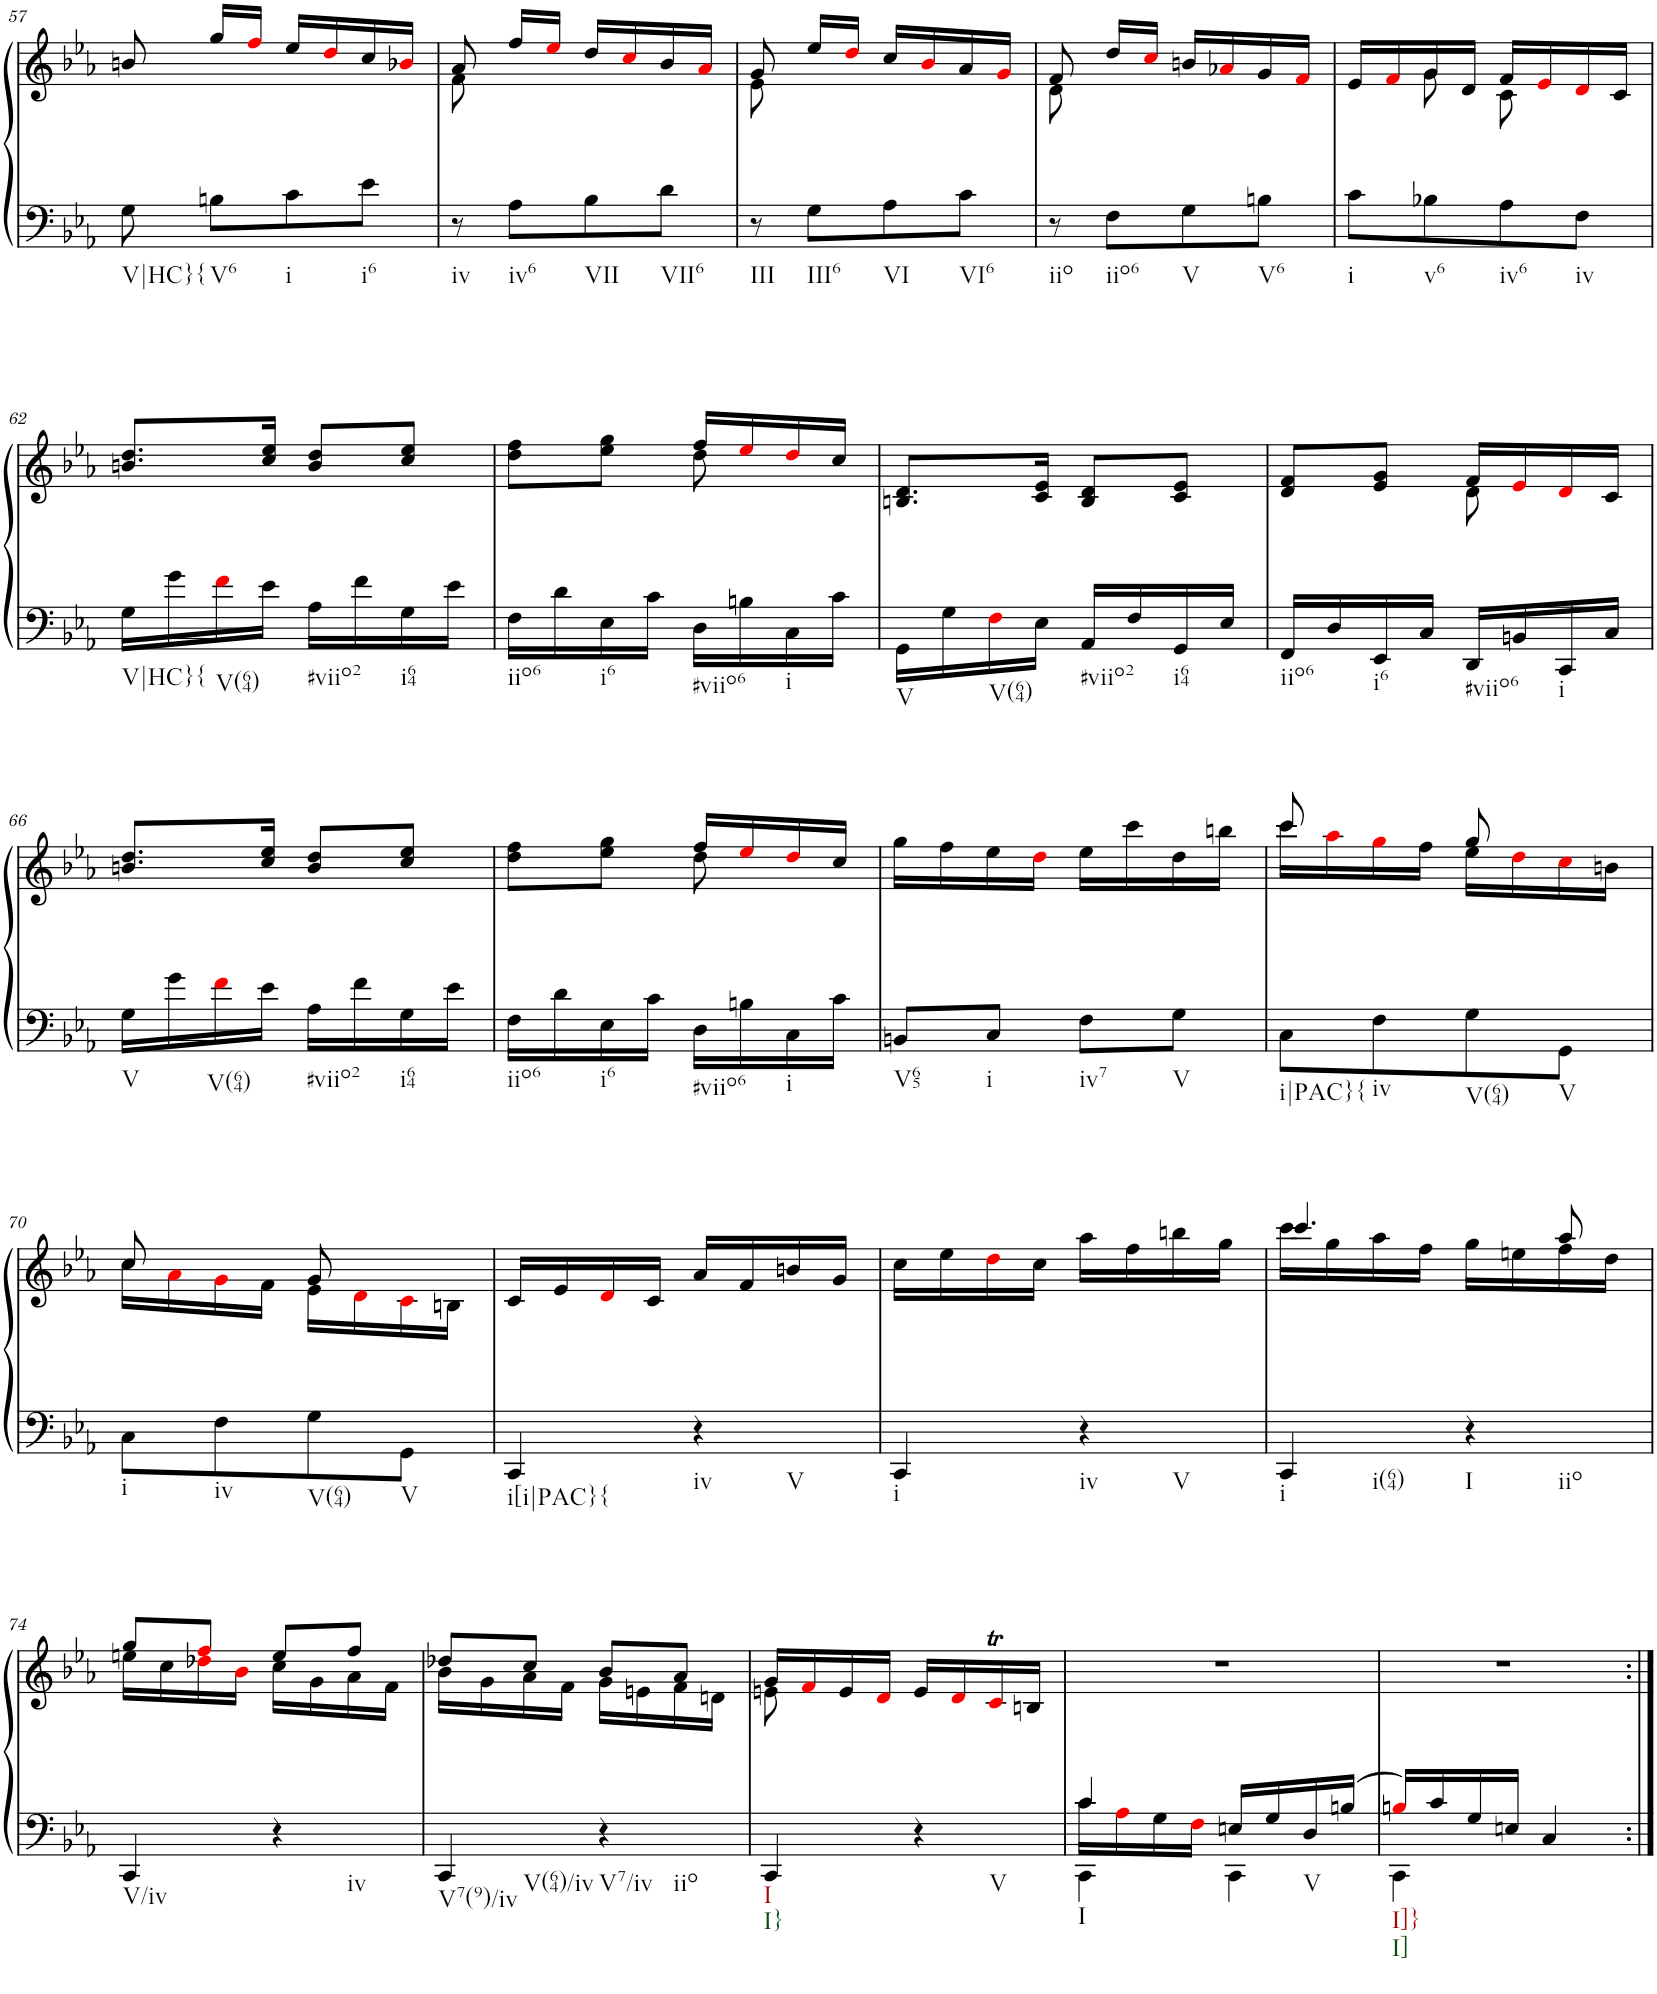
**kern	**kern
*part1	*part1
*staff2	*staff1
*I"Piano	*
*I'Pno.	*
!!LO:PB:g=z
*clefF4	*clefG2
*k[b-e-a-]	*k[b-e-a-]
*M2/4	*M2/4
=57	=57
!LO:TX:b:t=V|HC}{	!
8G\	8bn/
!LO:TX:b:t=V6	!
8Bn\L	16gg/LL
.	16ffi/JJ
!LO:TX:b:t=i	!
8c\	16ee-/LL
.	16ddi/
!LO:TX:b:t=i6	!
8e-\J	16cc/
.	16b-Xi/JJ
=58	=58
*	*^
!LO:TX:b:t=iv	!	!
8r	8a-/	8f\
!LO:TX:b:t=iv6	!	!
8A-\L	16ff/LL	4.ryy
.	16ee-i/JJ	.
!LO:TX:b:t=VII	!	!
8B-\	16dd/LL	.
.	16cci/	.
!LO:TX:b:t=VII6	!	!
8d\J	16b-/	.
.	16a-i/JJ	.
=59	=59	=59
!LO:TX:b:t=III	!	!
8r	8g/	8e-\
!LO:TX:b:t=III6	!	!
8G\L	16ee-/LL	4.ryy
.	16ddi/JJ	.
!LO:TX:b:t=VI	!	!
8A-\	16cc/LL	.
.	16b-i/	.
!LO:TX:b:t=VI6	!	!
8c\J	16a-/	.
.	16gi/JJ	.
=60	=60	=60
!LO:TX:b:t=iio	!	!
8r	8f/	8d\
!LO:TX:b:t=iio6	!	!
8F\L	16dd/LL	4.ryy
.	16cci/JJ	.
!LO:TX:b:t=V	!	!
8G\	16bn/LL	.
.	16a-Xi/	.
!LO:TX:b:t=V6	!	!
8Bn\J	16g/	.
.	16fi/JJ	.
=61	=61	=61
!LO:TX:b:t=i	!	!
8c\L	16e-/LL	8ryy
.	16fi/	.
!LO:TX:b:t=v6	!	!
8B-X\	16g/	8g\
.	16d/JJ	.
!LO:TX:b:t=iv6	!	!
8A-\	16f/LL	8c\
.	16e-i/	.
!LO:TX:b:t=iv	!	!
8F\J	16di/	8ryy
.	16c/JJ	.
*	*v	*v
!!LO:LB:g=z
=62	=62
!LO:TX:b:t=V|HC}{	!
16G\LL	8.bn/ 8.dd/L
16g\	.
!LO:TX:b:t=V(64)	!
16fi\	.
16e-\JJ	16cc/ 16ee-/Jk
!LO:TX:b:t=#viio2	!
16A-\LL	8b/ 8dd/L
16f\	.
!LO:TX:b:t=i64	!
16G\	8cc/ 8ee-/J
16e-\JJ	.
=63	=63
*	*^
!LO:TX:b:t=iio6	!	!
16F\LL	8dd\ 8ff\L	4ryy
16d\	.	.
!LO:TX:b:t=i6	!	!
16E-\	8ee-\ 8gg\J	.
16c\JJ	.	.
!LO:TX:b:t=#viio6	!	!
16D\LL	16ff/LL	8dd\
16Bn\	16ee-i/	.
!LO:TX:b:t=i	!	!
16C\	16ddi/	8ryy
16c\JJ	16cc/JJ	.
*	*v	*v
=64	=64
!LO:TX:b:t=V	!
16GG\LL	8.Bn/ 8.d/L
16G\	.
!LO:TX:b:t=V(64)	!
16Fi\	.
16E-\JJ	16c/ 16e-/Jk
!LO:TX:b:t=#viio2	!
16AA-/LL	8B/ 8d/L
16F/	.
!LO:TX:b:t=i64	!
16GG/	8c/ 8e-/J
16E-/JJ	.
=65	=65
*	*^
!LO:TX:b:t=iio6	!	!
16FF/LL	8d/ 8f/L	4ryy
16D/	.	.
!LO:TX:b:t=i6	!	!
16EE-/	8e-/ 8g/J	.
16C/JJ	.	.
!LO:TX:b:t=#viio6	!	!
16DD/LL	16f/LL	8d\
16BBn/	16e-i/	.
!LO:TX:b:t=i	!	!
16CC/	16di/	8ryy
16C/JJ	16c/JJ	.
*	*v	*v
!!LO:LB:g=z
=66	=66
!LO:TX:b:t=V	!
16G\LL	8.bn/ 8.dd/L
16g\	.
!LO:TX:b:t=V(64)	!
16fi\	.
16e-\JJ	16cc/ 16ee-/Jk
!LO:TX:b:t=#viio2	!
16A-\LL	8b/ 8dd/L
16f\	.
!LO:TX:b:t=i64	!
16G\	8cc/ 8ee-/J
16e-\JJ	.
=67	=67
*	*^
!LO:TX:b:t=iio6	!	!
16F\LL	8dd\ 8ff\L	4ryy
16d\	.	.
!LO:TX:b:t=i6	!	!
16E-\	8ee-\ 8gg\J	.
16c\JJ	.	.
!LO:TX:b:t=#viio6	!	!
16D\LL	16ff/LL	8dd\
16Bn\	16ee-i/	.
!LO:TX:b:t=i	!	!
16C\	16ddi/	8ryy
16c\JJ	16cc/JJ	.
*	*v	*v
=68	=68
!LO:TX:b:t=V65	!
8BBn/L	16gg\LL
.	16ff\
!LO:TX:b:t=i	!
8C/J	16ee-\
.	16ddi\JJ
!LO:TX:b:t=iv7	!
8F\L	16ee-\LL
.	16ccc\
!LO:TX:b:t=V	!
8G\J	16dd\
.	16bbn\JJ
=69	=69
*	*^
!LO:TX:b:t=i|PAC}{	!	!
8C\L	8ccc/	16ccc\LL
.	.	16aa-i\
!LO:TX:b:t=iv	!	!
8F\	8ryy	16ggi\
.	.	16ff\JJ
!LO:TX:b:t=V(64)	!	!
8G\	8gg/	16ee-\LL
.	.	16ddi\
!LO:TX:b:t=V	!	!
8GG\J	8ryy	16cci\
.	.	16bn\JJ
!!LO:LB:g=z	!!
=70	=70	=70
!LO:TX:b:t=i	!	!
8C\L	8cc/	16cc\LL
.	.	16a-i\
!LO:TX:b:t=iv	!	!
8F\	8ryy	16gi\
.	.	16f\JJ
!LO:TX:b:t=V(64)	!	!
8G\	8g/	16e-\LL
.	.	16di\
!LO:TX:b:t=V	!	!
8GG\J	8ryy	16ci\
.	.	16Bn\JJ
=71	=71	=71
!LO:TX:b:t=i[i|PAC}{	!	!
*	*v	*v
4CC/	16c/LL
.	16e-/
.	16di/
.	16c/JJ
!LO:TX:b:t=iv	!
!LO:TX:b:t=V	!
4r	16a-/LL
.	16f/
.	16bn/
.	16g/JJ
=72	=72
!LO:TX:b:t=i	!
4CC/	16cc\LL
.	16ee-\
.	16ddi\
.	16cc\JJ
!LO:TX:b:t=iv	!
!LO:TX:b:t=V	!
4r	16aa-\LL
.	16ff\
.	16bbn\
.	16gg\JJ
=73	=73
*	*^
!LO:TX:b:t=i	!	!
!LO:TX:b:t=i(64)	!	!
4CC/	4.ccc/	16ccc\LL
.	.	16gg\
.	.	16aa-\
.	.	16ff\JJ
!LO:TX:b:t=I	!	!
!LO:TX:b:t=iio	!	!
4r	.	16gg\LL
.	.	16een\
.	8aa-/	16ff\
.	.	16dd\JJ
!!LO:LB:g=z	!!
=74	=74	=74
!LO:TX:b:t=V/iv	!	!
4CC/	8gg/L	16een\LL
.	.	16cc\
.	8ffi/J	16dd-Xi\
.	.	16b-i\JJ
!LO:TX:b:t=iv	!	!
4r	8ee/L	16cc\LL
.	.	16g\
.	8ff/J	16a-\
.	.	16f\JJ
=75	=75	=75
!LO:TX:b:t=V7(9)/iv	!	!
!LO:TX:b:t=V(64)/iv	!	!
4CC/	8dd-X/L	16b-\LL
.	.	16g\
.	8cc/J	16a-\
.	.	16f\JJ
!LO:TX:b:t=V7/iv	!	!
!LO:TX:b:t=iio	!	!
4r	8b-/L	16g\LL
.	.	16en\
.	8a-/J	16f\
.	.	16dn\JJ
=76	=76	=76
!LO:TX:b:t=I	!	!
!LO:TX:b:t=I}	!	!
4CC/	16g/LL	8en\
.	16fi/	.
.	16e/	4.ryy
.	16di/JJ	.
!LO:TX:b:t=V	!	!
4r	16e/LL	.
.	16di/	.
.	16cTi/	.
.	16Bn/JJ	.
*	*v	*v
=77	=77
*^	*
*	*^	*
!LO:TX:b:t=I	!	!	!
4c/	16c\LL	4CC\	2r
.	16A-i\	.	.
.	16G\	.	.
.	16Fi\JJ	.	.
16En/LL	4ryy	4CC\	.
16G/	.	.	.
!LO:TX:b:t=V	!	!	!
16D/	.	.	.
16Bn/JJ	.	.	.
*	*v	*v	*
=78	=78	=78
!LO:TX:b:t=I]}	!	!
!LO:TX:b:t=I]	!	!
16Bni/LL	4CC\	2r
16c/	.	.
16G/	.	.
16En/JJ	.	.
4C/	4ryy	.
*v	*v	*
=:|!	=:|!
*-	*-
